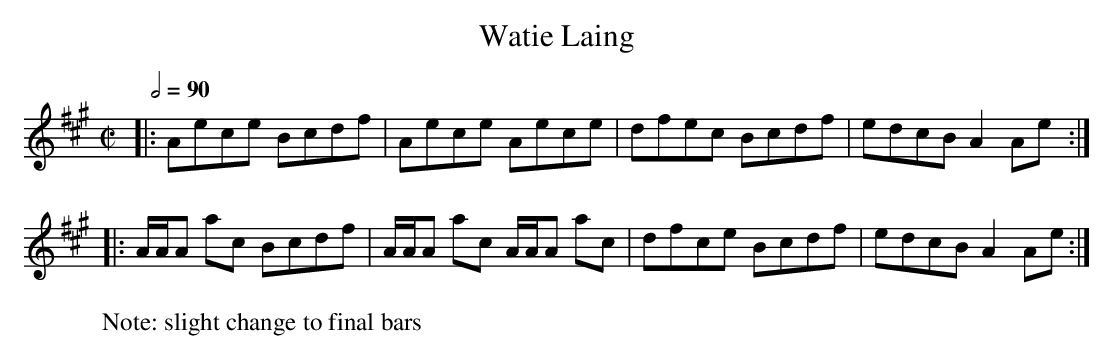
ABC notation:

X:1
T:Watie Laing
M:C|
L:1/8
K:A
Q:1/2=90
|: Aece Bcdf | Aece Aece | dfec Bcdf | edcB A2Ae :|
|: A/2A/2A ac Bcdf | A/2A/2A ac A/2A/2A ac | dfce Bcdf | edcB A2Ae :|
W:Note: slight change to final bars
